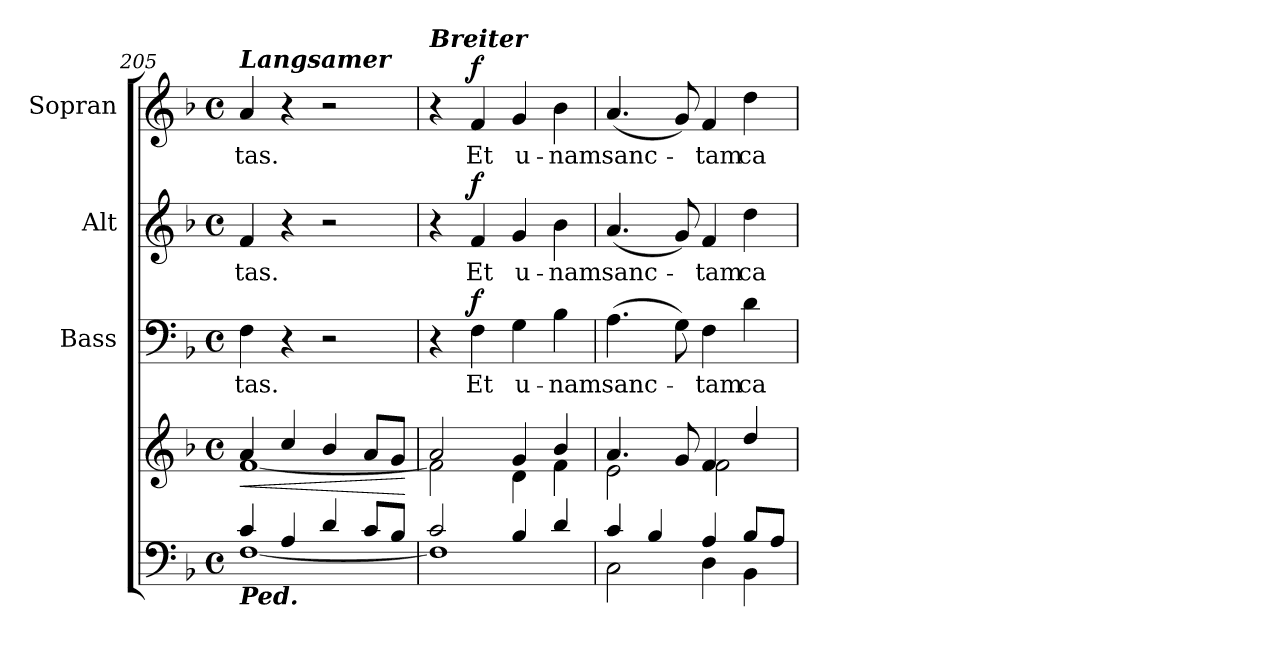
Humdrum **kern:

**kern	**kern	**dynam	**kern	**text	**dynam	**kern	**text	**dynam	**kern	**text	**dynam
*part4	*part4	*part4	*part3	*part3	*part3	*part2	*part2	*part2	*part1	*part1	*part1
*staff5	*staff4	*staff4/5	*staff3	*staff3	*staff3	*staff2	*staff2	*staff2	*staff1	*staff1	*staff1
*	*	*	*I"Bass	*	*	*I"Alt	*	*	*I"Sopran	*	*
*	*	*	*I'B.	*	*	*I'A.	*	*	*I'S.	*	*
*clefF4	*clefG2	*	*clefF4	*	*	*clefG2	*	*	*clefG2	*	*
*k[b-]	*k[b-]	*	*k[b-]	*	*	*k[b-]	*	*	*k[b-]	*	*
*F:	*F:	*	*F:	*	*	*F:	*	*	*F:	*	*
*M4/4	*M4/4	*	*M4/4	*	*	*M4/4	*	*	*M4/4	*	*
*met(c)	*met(c)	*	*met(c)	*	*	*met(c)	*	*	*met(c)	*	*
=205	=205	=205	=205	=205	=205	=205	=205	=205	=205	=205	=205
*^	*	*	*	*	*	*	*	*	*	*	*
!	!	!	!	!	!	!	!	!	!	!LO:TX:a:Bi:t=Langsamer	!	!
!LO:TX:b:Bi:t=Ped.	!	!	!	!	!	!	!	!	!	!	!	!
!	!	!	!LO:HP:b	!	!LO:LY:b	!	!	!LO:LY:b	!	!	!LO:LY:b	!
*	*	*^	*	*	*	*	*	*	*	*	*	*
4c/	[<1F	4a/	[<1f	<	4F\	-tas.	.	4f/	-tas.	.	4a/	-tas.	.
4A/	.	4cc/	.	.	4r	.	.	4r	.	.	4r	.	.
4d/	.	4b-/	.	.	2r	.	.	2r	.	.	2r	.	.
8c/L	.	8a/L	.	.	.	.	.	.	.	.	.	.	.
8B-/J	.	8g/J	.	.	.	.	.	.	.	.	.	.	.
*v	*v	*	*	*	*	*	*	*	*	*	*	*	*
*	*v	*v	*	*	*	*	*	*	*	*	*	*
.	.	[	.	.	.	.	.	.	.	.	.
!!LO:PB:g=z
=206	=206	=206	=206	=206	=206	=206	=206	=206	=206	=206	=206
*^	*^	*	*	*	*	*	*	*	*	*	*
!	!	!	!	!	!	!	!	!	!	!	!LO:TX:a:Bi:t=Breiter	!	!
2c/	1F]	2a/	2f\]	.	4r	.	.	4r	.	.	4r	.	.
!	!	!	!	!	!	!LO:LY:b	!LO:DY:a	!	!LO:LY:b	!LO:DY:a	!	!LO:LY:b	!LO:DY:a
.	.	.	.	.	4F\	Et	f	4f/	Et	f	4f/	Et	f
!	!	!	!	!	!	!LO:LY:b	!	!	!LO:LY:b	!	!	!LO:LY:b	!
4B-/	.	4g/	4d\	.	4G\	u-	.	4g/	u-	.	4g/	u-	.
!	!	!	!	!	!	!LO:LY:b	!	!	!LO:LY:b	!	!	!LO:LY:b	!
4d/	.	4b-/	4f\	.	4B-\	-nam	.	4b-\	-nam	.	4b-\	-nam	.
=207	=207	=207	=207	=207	=207	=207	=207	=207	=207	=207	=207	=207	=207
!	!	!	!	!	!	!LO:LY:b	!	!	!LO:LY:b	!	!	!LO:LY:b	!
4c/	2C\	4.a/	2e\	.	(>4.A\	sanc-	.	(<4.a/	sanc-	.	(<4.a/	sanc-	.
4B-/	.	.	.	.	.	.	.	.	.	.	.	.	.
.	.	8g/	.	.	8G\)	.	.	8g/)	.	.	8g/)	.	.
!	!	!	!	!	!	!LO:LY:b	!	!	!LO:LY:b	!	!	!LO:LY:b	!
4A/	4D\	4f/	2f\	.	4F\	-tam	.	4f/	-tam	.	4f/	-tam	.
!	!	!	!	!	!	!LO:LY:b	!	!	!LO:LY:b	!	!	!LO:LY:b	!
8B-/L	4BB-\	4dd/	.	.	4d\	ca-	.	4dd\	ca-	.	4dd\	ca-	.
8A/J	.	.	.	.	.	.	.	.	.	.	.	.	.
*v	*v	*	*	*	*	*	*	*	*	*	*	*	*
*	*v	*v	*	*	*	*	*	*	*	*	*	*
=	=	=	=	=	=	=	=	=	=	=	=
*-	*-	*-	*-	*-	*-	*-	*-	*-	*-	*-	*-
